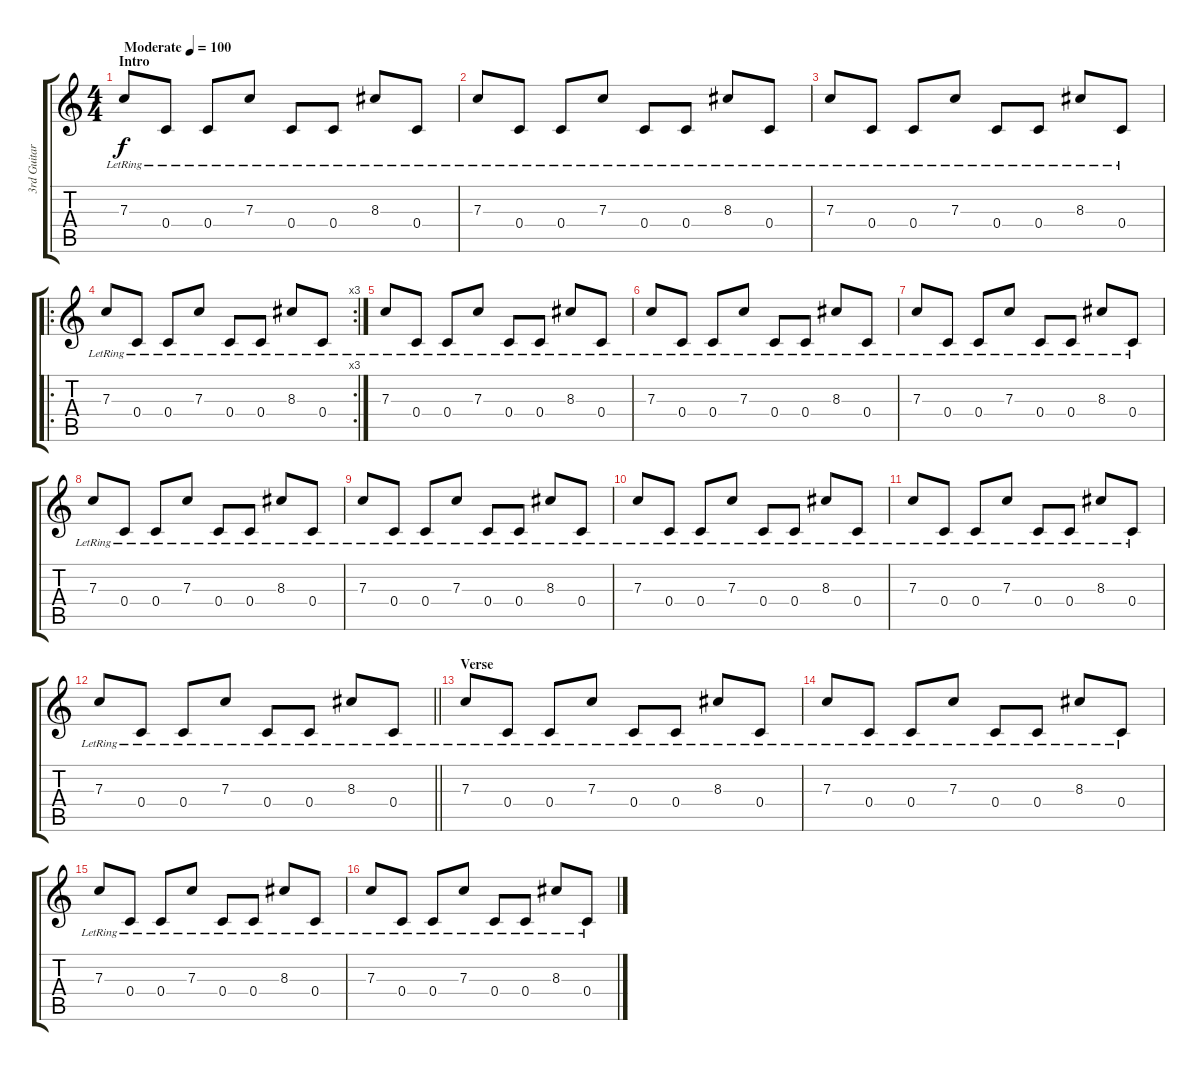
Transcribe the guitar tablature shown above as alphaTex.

\track ("3rd Guitar" "3rd Guitar") {instrument distortionguitar}
\staff {score tabs}
\tuning (D4 A3 F3 C3 G2 C2) {hide}
\ts (4 4)
\section ("" "Intro")
\tempo (100 "Moderate")
\clef g2
\ks c
7.3{lr}.8{dy f volume 10 instrument electricguitarclean} 0.4{lr}.8 0.4{lr}.8 7.3{lr}.8 0.4{lr}.8 0.4{lr}.8 8.3{lr}.8 0.4{lr}.8 |
7.3{lr}.8 0.4{lr}.8 0.4{lr}.8 7.3{lr}.8 0.4{lr}.8 0.4{lr}.8 8.3{lr}.8 0.4{lr}.8 |
7.3{lr}.8{volume 8} 0.4{lr}.8 0.4{lr}.8 7.3{lr}.8 0.4{lr}.8 0.4{lr}.8 8.3{lr}.8 0.4{lr}.8 |
\ro
\rc 3
7.3{lr}.8 0.4{lr}.8 0.4{lr}.8 7.3{lr}.8 0.4{lr}.8 0.4{lr}.8 8.3{lr}.8 0.4{lr}.8 |
7.3{lr}.8 0.4{lr}.8 0.4{lr}.8 7.3{lr}.8 0.4{lr}.8 0.4{lr}.8 8.3{lr}.8 0.4{lr}.8 |
7.3{lr}.8 0.4{lr}.8 0.4{lr}.8 7.3{lr}.8 0.4{lr}.8 0.4{lr}.8 8.3{lr}.8 0.4{lr}.8 |
7.3{lr}.8 0.4{lr}.8 0.4{lr}.8 7.3{lr}.8 0.4{lr}.8 0.4{lr}.8 8.3{lr}.8 0.4{lr}.8 |
7.3{lr}.8 0.4{lr}.8 0.4{lr}.8 7.3{lr}.8 0.4{lr}.8 0.4{lr}.8 8.3{lr}.8 0.4{lr}.8 |
7.3{lr}.8 0.4{lr}.8 0.4{lr}.8 7.3{lr}.8 0.4{lr}.8 0.4{lr}.8 8.3{lr}.8 0.4{lr}.8 |
7.3{lr}.8 0.4{lr}.8 0.4{lr}.8 7.3{lr}.8 0.4{lr}.8 0.4{lr}.8 8.3{lr}.8 0.4{lr}.8 |
7.3{lr}.8 0.4{lr}.8 0.4{lr}.8 7.3{lr}.8 0.4{lr}.8 0.4{lr}.8 8.3{lr}.8 0.4{lr}.8 |
\barLineRight lightlight
7.3{lr}.8 0.4{lr}.8 0.4{lr}.8 7.3{lr}.8 0.4{lr}.8 0.4{lr}.8 8.3{lr}.8 0.4{lr}.8 |
\section ("" "Verse")
7.3{lr}.8 0.4{lr}.8 0.4{lr}.8 7.3{lr}.8 0.4{lr}.8 0.4{lr}.8 8.3{lr}.8 0.4{lr}.8 |
7.3{lr}.8 0.4{lr}.8 0.4{lr}.8 7.3{lr}.8 0.4{lr}.8 0.4{lr}.8 8.3{lr}.8 0.4{lr}.8 |
7.3{lr}.8 0.4{lr}.8 0.4{lr}.8 7.3{lr}.8 0.4{lr}.8 0.4{lr}.8 8.3{lr}.8 0.4{lr}.8 |
7.3{lr}.8 0.4{lr}.8 0.4{lr}.8 7.3{lr}.8 0.4{lr}.8 0.4{lr}.8 8.3{lr}.8 0.4{lr}.8
